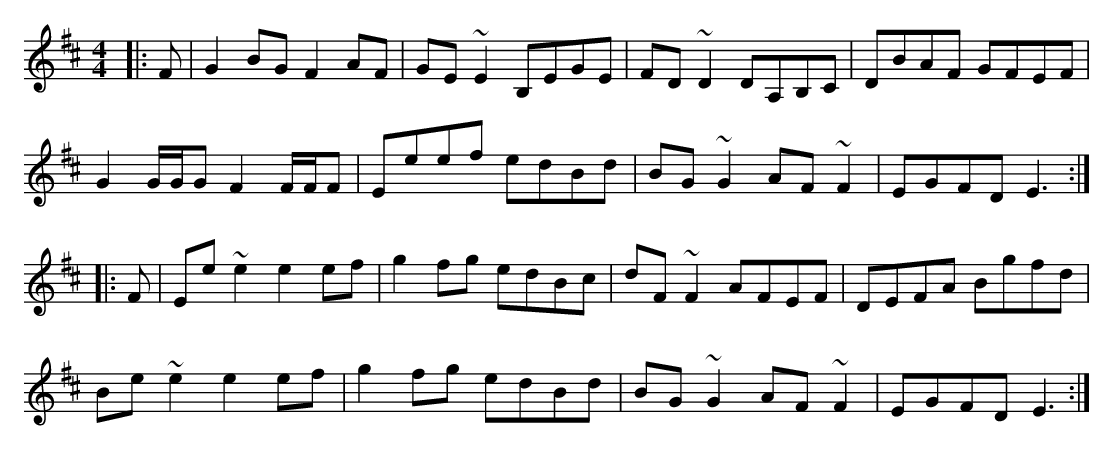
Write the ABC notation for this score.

X:1
M:4/4
K:Edor
|:F|G2BG F2AF|GE~E2 B,EGE|FD~D2 DA,B,C|DBAF GFEF|
G2G/G/G F2F/F/F|Eeef edBd|BG~G2 AF~F2|EGFD E3:|
|:F|Ee~e2 e2ef|g2fg edBc|dF~F2 AFEF|DEFA Bgfd|
Be~e2 e2ef|g2fg edBd|BG~G2 AF~F2|EGFD E3:|
